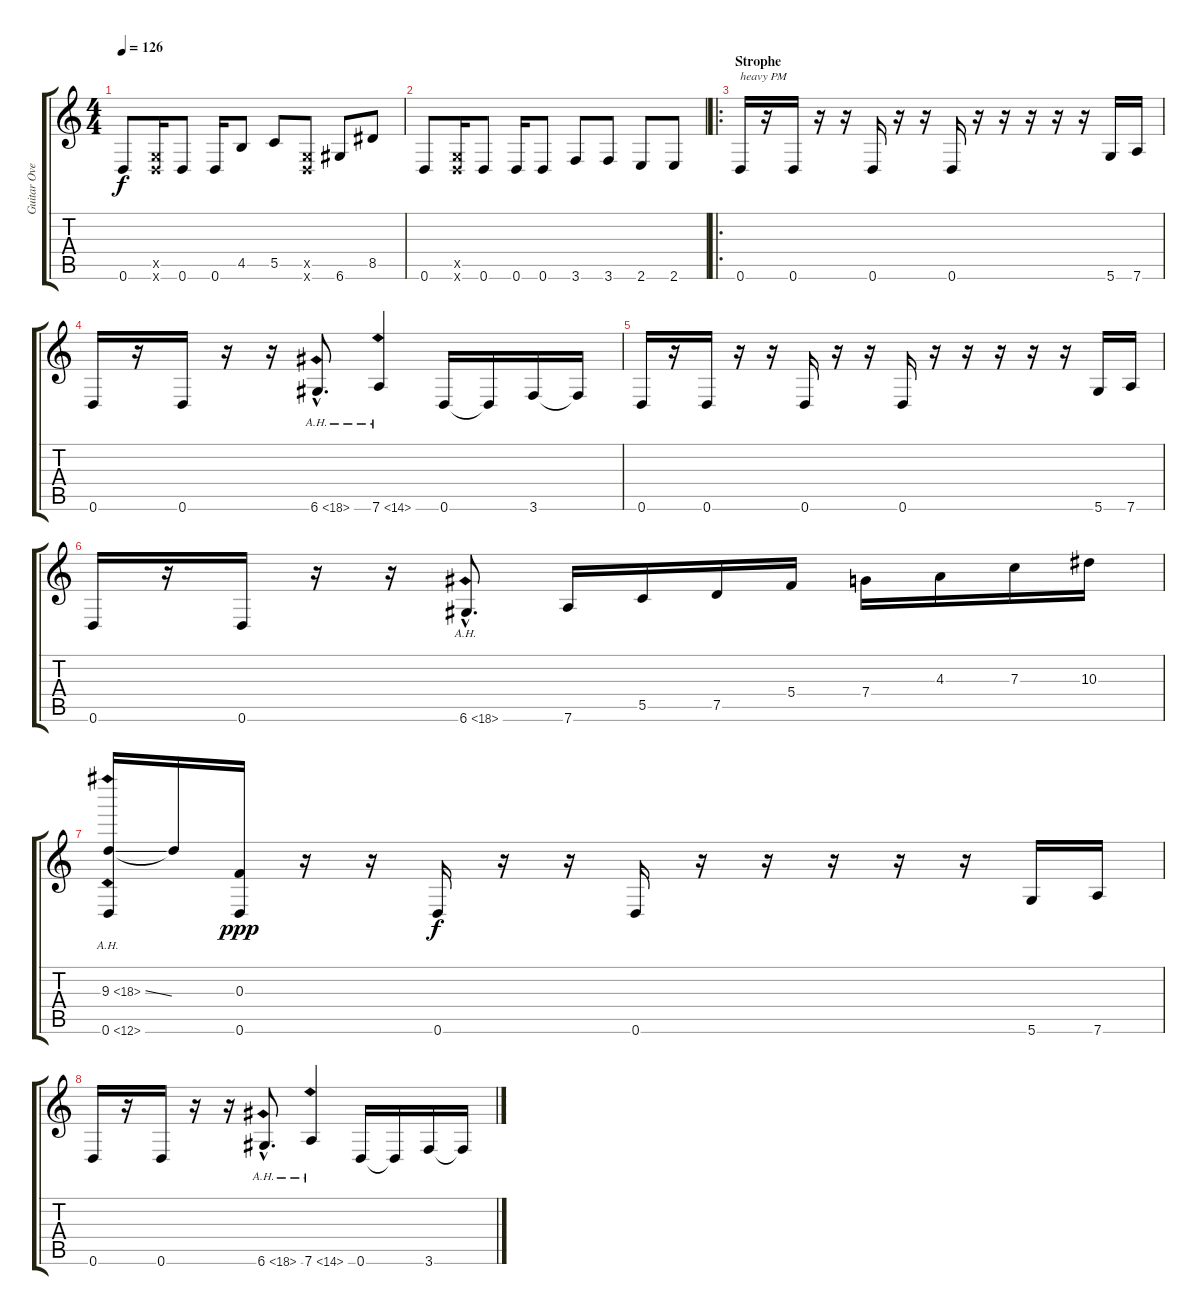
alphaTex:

\track ("Guitar Overdubs" "Guitar Ove") {instrument overdrivenguitar}
\staff {score tabs}
\tuning (D4 A3 F3 C3 G2 D2) {hide}
\ts (4 4)
\tempo 126
\clef g2
\ks c
0.6.8{dy f} (0.5{x} 0.6{x}).16 0.6.8 0.6.16 4.5.8 5.5.8 (0.5{x} 0.6{x}).8 6.6.8 8.5.8 |
0.6.8 (0.5{x} 0.6{x}).16 0.6.8 0.6.16 0.6.8 3.6.8 3.6.8 2.6.8 2.6.8 |
\ro
\section ("" "Strophe")
0.6.16{txt "heavy PM"} r.16 0.6.16 r.16 r.16 0.6.16 r.16 r.16 0.6.16 r.16 r.16 r.16 r.16 r.16 5.6.16 7.6.16 |
0.6.16 r.16 0.6.16 r.16 r.16 6.6{ah 12 hac}.8{d} 7.6{ah 7}.4 0.6.16 0.6{t}.16 3.6.16 3.6{t}.16 |
0.6.16 r.16 0.6.16 r.16 r.16 0.6.16 r.16 r.16 0.6.16 r.16 r.16 r.16 r.16 r.16 5.6.16 7.6.16 |
0.6.16 r.16 0.6.16 r.16 r.16 6.6{ah 12 hac}.8{d} 7.6.16 5.5.16 7.5.16 5.4.16 7.4.16 4.3.16 7.3.16 10.3.16 |
(9.3{ah 9 ss} 0.6{ah 12}).16 9.3{t}.16 (0.3 0.6).16{dy ppp} r.16 r.16 0.6.16{dy f} r.16 r.16 0.6.16 r.16 r.16 r.16 r.16 r.16 5.6.16 7.6.16 |
0.6.16 r.16 0.6.16 r.16 r.16 6.6{ah 12 hac}.8{d} 7.6{ah 7}.4 0.6.16 0.6{t}.16 3.6.16 3.6{t}.16
